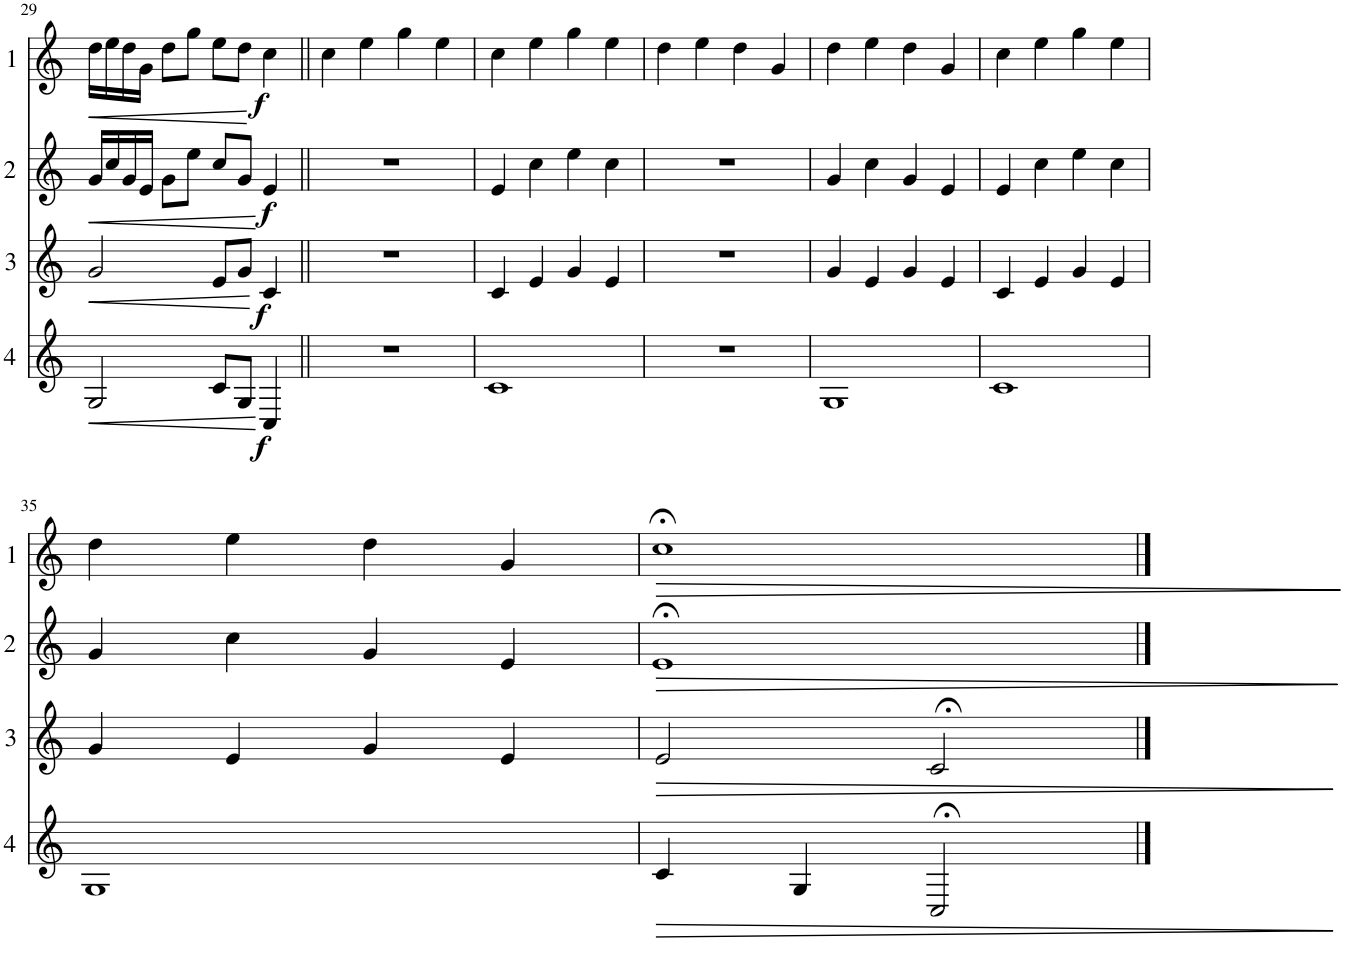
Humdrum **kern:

**kern	**dynam	**kern	**dynam	**kern	**dynam	**kern	**dynam
*part4	*part4	*part3	*part3	*part2	*part2	*part1	*part1
*staff4	*staff4	*staff3	*staff3	*staff2	*staff2	*staff1	*staff1
*I"Cor 4	*	*I"Cor 3	*	*I"Cor 2	*	*I"Cor 1	*
!!LO:PB:g=z
*clefG2	*	*clefG2	*	*clefG2	*	*clefG2	*
*Trd4c7	*	*Trd4c7	*	*Trd4c7	*	*Trd4c7	*
*k[]	*	*k[]	*	*k[]	*	*k[]	*
*M4/4	*	*M4/4	*	*M4/4	*	*M4/4	*
=29	=29	=29	=29	=29	=29	=29	=29
!	!LO:HP:b	!	!LO:HP:b	!	!LO:HP:b	!	!LO:HP:b
2G/	<	2g/	<	16g/LL	<	16dd\LL	<
.	.	.	.	16cc/	.	16ee\	.
.	.	.	.	16g/	.	16dd\	.
.	.	.	.	16e/JJ	.	16g\JJ	.
.	.	.	.	8g\L	.	8dd\L	.
.	.	.	.	8ee\J	.	8gg\J	.
8c/L	.	8e/L	.	8cc/L	.	8ee\L	.
8G/J	.	8g/J	.	8g/J	.	8dd\J	.
!	!LO:DY:b	!	!LO:DY:b	!	!LO:DY:b	!	!LO:DY:b
4C/	f	4c/	f	4e/	f	4cc\	f
.	[	.	[	.	[	.	[
=30||	=30||	=30||	=30||	=30||	=30||	=30||	=30||
1r	.	1r	.	1r	.	4cc\	.
.	.	.	.	.	.	4ee\	.
.	.	.	.	.	.	4gg\	.
.	.	.	.	.	.	4ee\	.
=31	=31	=31	=31	=31	=31	=31	=31
1c	.	4c/	.	4e/	.	4cc\	.
.	.	4e/	.	4cc\	.	4ee\	.
.	.	4g/	.	4ee\	.	4gg\	.
.	.	4e/	.	4cc\	.	4ee\	.
=32	=32	=32	=32	=32	=32	=32	=32
1r	.	1r	.	1r	.	4dd\	.
.	.	.	.	.	.	4ee\	.
.	.	.	.	.	.	4dd\	.
.	.	.	.	.	.	4g/	.
=33	=33	=33	=33	=33	=33	=33	=33
1G	.	4g/	.	4g/	.	4dd\	.
.	.	4e/	.	4cc\	.	4ee\	.
.	.	4g/	.	4g/	.	4dd\	.
.	.	4e/	.	4e/	.	4g/	.
=34	=34	=34	=34	=34	=34	=34	=34
1c	.	4c/	.	4e/	.	4cc\	.
.	.	4e/	.	4cc\	.	4ee\	.
.	.	4g/	.	4ee\	.	4gg\	.
.	.	4e/	.	4cc\	.	4ee\	.
!!LO:LB:g=z
=35	=35	=35	=35	=35	=35	=35	=35
1G	.	4g/	.	4g/	.	4dd\	.
.	.	4e/	.	4cc\	.	4ee\	.
.	.	4g/	.	4g/	.	4dd\	.
.	.	4e/	.	4e/	.	4g/	.
=36	=36	=36	=36	=36	=36	=36	=36
!	!LO:HP:b	!	!LO:HP:b	!	!LO:HP:b	!	!LO:HP:b
4c/	>	2e/	>	1e;<	>	1cc;<	>
4G/	.	.	.	.	.	.	.
2C;</	.	2c;</	.	.	.	.	.
.	]	.	]	.	]	.	]
==	==	==	==	==	==	==	==
*-	*-	*-	*-	*-	*-	*-	*-
